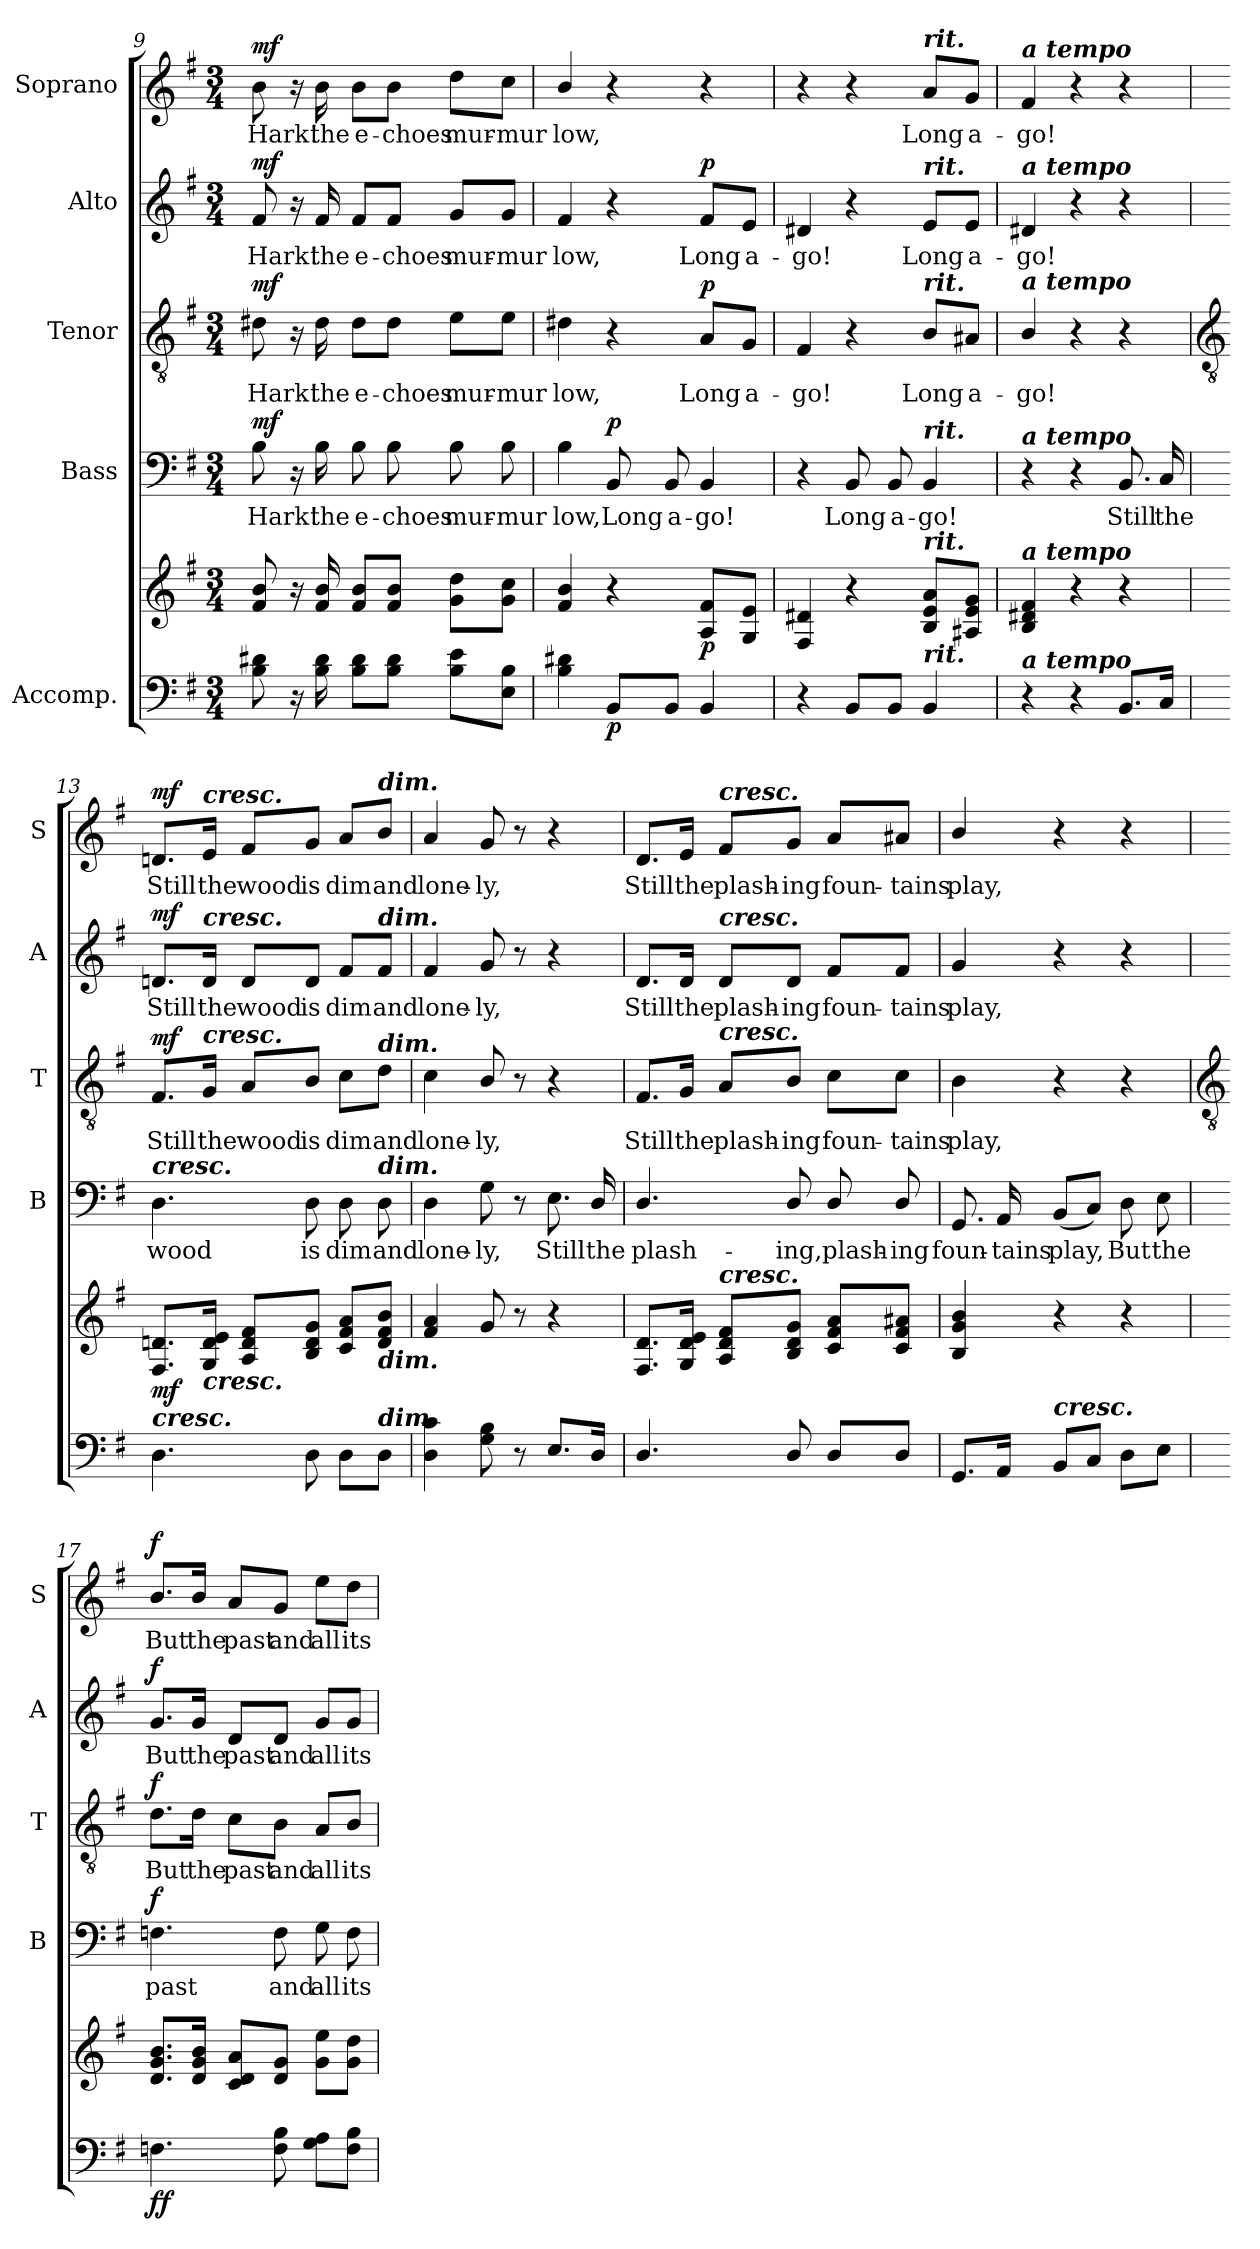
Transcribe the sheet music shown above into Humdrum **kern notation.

**kern	**kern	**dynam	**kern	**text	**dynam	**kern	**text	**dynam	**kern	**text	**dynam	**kern	**text	**dynam
*part5	*part5	*part5	*part4	*part4	*part4	*part3	*part3	*part3	*part2	*part2	*part2	*part1	*part1	*part1
*staff6	*staff5	*staff5/6	*staff4	*staff4	*staff4	*staff3	*staff3	*staff3	*staff2	*staff2	*staff2	*staff1	*staff1	*staff1
*I"Accomp.	*	*	*I"Bass	*	*	*I"Tenor	*	*	*I"Alto	*	*	*I"Soprano	*	*
*	*	*	*I'B	*	*	*I'T	*	*	*I'A	*	*	*I'S	*	*
!!LO:LB:g=z
*clefF4	*clefG2	*	*clefF4	*	*	*clefGv2	*	*	*clefG2	*	*	*clefG2	*	*
*k[f#]	*k[f#]	*	*k[f#]	*	*	*k[f#]	*	*	*k[f#]	*	*	*k[f#]	*	*
*G:	*G:	*	*G:	*	*	*G:	*	*	*G:	*	*	*G:	*	*
*M3/4	*M3/4	*	*M3/4	*	*	*M3/4	*	*	*M3/4	*	*	*M3/4	*	*
=9	=9	=9	=9	=9	=9	=9	=9	=9	=9	=9	=9	=9	=9	=9
!	!	!LO:DY:b=2	!	!LO:LY:b	!	!	!LO:LY:b	!	!	!LO:LY:b	!	!	!LO:LY:b	!
!	!	!LO:DY:n=1:b	!	!	!LO:DY:b	!	!	!LO:DY:b	!	!	!LO:DY:b	!	!	!LO:DY:b
8B 8d#X	8f# 8b	mf mf	8B	Hark!	mf	8d#X	Hark!	mf	8f#	Hark!	mf	8b	Hark!	mf
16r	16r	.	16r	.	.	16r	.	.	16r	.	.	16r	.	.
!	!	!	!	!LO:LY:b	!	!	!LO:LY:b	!	!	!LO:LY:b	!	!	!LO:LY:b	!
16B 16d#	16f# 16b	.	16B	the	.	16d#	the	.	16f#	the	.	16b	the	.
!	!	!	!	!LO:LY:b	!	!	!LO:LY:b	!	!	!LO:LY:b	!	!	!LO:LY:b	!
8B 8d#L	8f# 8bL	.	8B	e-	.	8d#\L	e-	.	8f#/L	e-	.	8b\L	e-	.
!	!	!	!	!LO:LY:b	!	!	!LO:LY:b	!	!	!LO:LY:b	!	!	!LO:LY:b	!
8B 8d#J	8f# 8bJ	.	8B	-choes	.	8d#\J	-choes	.	8f#/J	-choes	.	8b\J	-choes	.
!	!	!	!	!LO:LY:b	!	!	!LO:LY:b	!	!	!LO:LY:b	!	!	!LO:LY:b	!
8B 8eL	8g 8ddL	.	8B	mur-	.	8e\L	mur-	.	8g/L	mur-	.	8dd\L	mur-	.
!	!	!	!	!LO:LY:b	!	!	!LO:LY:b	!	!	!LO:LY:b	!	!	!LO:LY:b	!
8E 8BJ	8g 8ccJ	.	8B	-mur	.	8e\J	-mur	.	8g/J	-mur	.	8cc\J	-mur	.
=10	=10	=10	=10	=10	=10	=10	=10	=10	=10	=10	=10	=10	=10	=10
!	!	!	!	!LO:LY:b	!	!	!LO:LY:b	!	!	!LO:LY:b	!	!	!LO:LY:b	!
4B 4d#X	4f#/ 4b/	.	4B	low,	.	4d#X	low,	.	4f#	low,	.	4b/	low,	.
!	!	!LO:DY:b=2	!	!LO:LY:b	!LO:DY:b	!	!	!	!	!	!	!	!	!
8BBL	4r	p	8BB	Long	p	4r	.	.	4r	.	.	4r	.	.
!	!	!	!	!LO:LY:b	!	!	!	!	!	!	!	!	!	!
8BBJ	.	.	8BB	a-	.	.	.	.	.	.	.	.	.	.
!	!	!LO:DY:b	!	!LO:LY:b	!	!	!LO:LY:b	!LO:DY:b	!	!LO:LY:b	!LO:DY:b	!	!	!
4BB	8A 8f#L	p	4BB	-go!	.	8A/L	Long	p	8f#/L	Long	p	4r	.	.
!	!	!	!	!	!	!	!LO:LY:b	!	!	!LO:LY:b	!	!	!	!
.	8G 8eJ	.	.	.	.	8G/J	a-	.	8e/J	a-	.	.	.	.
=11	=11	=11	=11	=11	=11	=11	=11	=11	=11	=11	=11	=11	=11	=11
!	!	!	!	!	!	!	!LO:LY:b	!	!	!LO:LY:b	!	!	!	!
4r	4F# 4d#X	.	4r	.	.	4F#	-go!	.	4d#X	-go!	.	4r	.	.
!	!	!	!	!LO:LY:b	!	!	!	!	!	!	!	!	!	!
8BBL	4r	.	8BB	Long	.	4r	.	.	4r	.	.	4r	.	.
!	!	!	!	!LO:LY:b	!	!	!	!	!	!	!	!	!	!
8BBJ	.	.	8BB	a-	.	.	.	.	.	.	.	.	.	.
!	!	!	!	!	!	!	!	!	!	!	!	!LO:TX:a:Bi:t=rit.	!	!
!	!	!	!	!	!	!	!	!	!LO:TX:a:Bi:t=rit.	!	!	!	!	!
!	!	!	!	!	!	!LO:TX:a:Bi:t=rit.	!	!	!	!	!	!	!	!
!	!	!	!LO:TX:a:Bi:t=rit.	!	!	!	!	!	!	!	!	!	!	!
!	!LO:TX:a:Bi:t=rit.	!	!	!	!	!	!	!	!	!	!	!	!	!
!LO:TX:a:Bi:t=rit.	!	!	!	!	!	!	!	!	!	!	!	!	!	!
!	!	!	!	!LO:LY:b	!	!	!LO:LY:b	!	!	!LO:LY:b	!	!	!LO:LY:b	!
4BB	8B 8e 8aL	.	4BB	-go!	.	8B/L	Long	.	8e/L	Long	.	8a/L	Long	.
!	!	!	!	!	!	!	!LO:LY:b	!	!	!LO:LY:b	!	!	!LO:LY:b	!
.	8A#X 8e 8gJ	.	.	.	.	8A#X/J	a-	.	8e/J	a-	.	8g/J	a-	.
=12	=12	=12	=12	=12	=12	=12	=12	=12	=12	=12	=12	=12	=12	=12
!	!	!	!	!	!	!	!	!	!	!	!	!LO:TX:a:Bi:t=a tempo	!	!
!	!	!	!	!	!	!	!	!	!LO:TX:a:Bi:t=a tempo	!	!	!	!	!
!	!	!	!	!	!	!LO:TX:a:Bi:t=a tempo	!	!	!	!	!	!	!	!
!	!	!	!LO:TX:a:Bi:t=a tempo	!	!	!	!	!	!	!	!	!	!	!
!	!LO:TX:a:Bi:t=a tempo	!	!	!	!	!	!	!	!	!	!	!	!	!
!LO:TX:a:Bi:t=a tempo	!	!	!	!	!	!	!	!	!	!	!	!	!	!
!	!	!	!	!	!	!	!LO:LY:b	!	!	!LO:LY:b	!	!	!LO:LY:b	!
4r	4B 4d#X 4f#	.	4r	.	.	4B/	-go!	.	4d#X	-go!	.	4f#	-go!	.
4r	4r	.	4r	.	.	4r	.	.	4r	.	.	4r	.	.
!	!	!	!	!LO:LY:b	!	!	!	!	!	!	!	!	!	!
8.BBL	4r	.	8.BB	Still	.	4r	.	.	4r	.	.	4r	.	.
!	!	!	!	!LO:LY:b	!	!	!	!	!	!	!	!	!	!
16CJ	.	.	16C	the	.	.	.	.	.	.	.	.	.	.
!!LO:LB:g=z
=13	=13	=13	=13	=13	=13	=13	=13	=13	=13	=13	=13	=13	=13	=13
*	*	*	*	*	*	*clefGv2	*	*	*	*	*	*	*	*
!	!	!	!LO:TX:a:Bi:t=cresc.	!	!	!	!	!	!	!	!	!	!	!
!LO:TX:a:Bi:t=cresc.	!	!	!	!	!	!	!	!	!	!	!	!	!	!
!	!	!LO:DY:b	!	!LO:LY:b	!	!	!LO:LY:b	!LO:DY:b	!	!LO:LY:b	!LO:DY:b	!	!LO:LY:b	!LO:DY:b
4.D	8.F# 8.dnL	mf	4.D	wood	.	8.F#/L	Still	mf	8.dn/L	Still	mf	8.dn/L	Still	mf
!	!	!	!	!	!	!	!	!	!	!	!	!LO:TX:a:Bi:t=cresc.	!	!
!	!	!	!	!	!	!	!	!	!LO:TX:a:Bi:t=cresc.	!	!	!	!	!
!	!	!	!	!	!	!LO:TX:a:Bi:t=cresc.	!	!	!	!	!	!	!	!
!	!LO:TX:b:Bi:t=cresc.	!	!	!	!	!	!	!	!	!	!	!	!	!
!	!	!	!	!	!	!	!LO:LY:b	!	!	!LO:LY:b	!	!	!LO:LY:b	!
.	16G 16d 16eJ	.	.	.	.	16G/Jk	the	.	16d/Jk	the	.	16e/Jk	the	.
!	!	!	!	!	!	!	!LO:LY:b	!	!	!LO:LY:b	!	!	!LO:LY:b	!
.	8A 8d 8f#L	.	.	.	.	8A/L	wood	.	8d/L	wood	.	8f#/L	wood	.
!	!	!	!	!LO:LY:b	!	!	!LO:LY:b	!	!	!LO:LY:b	!	!	!LO:LY:b	!
8D	8B 8d 8gJ	.	8D	is	.	8B/J	is	.	8d/J	is	.	8g/J	is	.
!	!	!	!	!LO:LY:b	!	!	!LO:LY:b	!	!	!LO:LY:b	!	!	!LO:LY:b	!
8DL	8c 8f# 8aL	.	8D	dim	.	8c\L	dim	.	8f#/L	dim	.	8a/L	dim	.
!	!	!	!	!	!	!	!	!	!	!	!	!LO:TX:a:Bi:t=dim.	!	!
!	!	!	!	!	!	!	!	!	!LO:TX:a:Bi:t=dim.	!	!	!	!	!
!	!	!	!	!	!	!LO:TX:a:Bi:t=dim.	!	!	!	!	!	!	!	!
!	!	!	!LO:TX:a:Bi:t=dim.	!	!	!	!	!	!	!	!	!	!	!
!	!LO:TX:b:Bi:t=dim.	!	!	!	!	!	!	!	!	!	!	!	!	!
!LO:TX:a:Bi:t=dim.	!	!	!	!	!	!	!	!	!	!	!	!	!	!
!	!	!	!	!LO:LY:b	!	!	!LO:LY:b	!	!	!LO:LY:b	!	!	!LO:LY:b	!
8DJ	8d 8f# 8bJ	.	8D	and	.	8d\J	and	.	8f#/J	and	.	8b/J	and	.
=14	=14	=14	=14	=14	=14	=14	=14	=14	=14	=14	=14	=14	=14	=14
!	!	!	!	!LO:LY:b	!	!	!LO:LY:b	!	!	!LO:LY:b	!	!	!LO:LY:b	!
4D 4c	4f# 4a	.	4D	lone-	.	4c	lone-	.	4f#	lone-	.	4a	lone-	.
!	!	!	!	!LO:LY:b	!	!	!LO:LY:b	!	!	!LO:LY:b	!	!	!LO:LY:b	!
8G 8B	8g	.	8G	-ly,	.	8B/	-ly,	.	8g	-ly,	.	8g	-ly,	.
8r	8r	.	8r	.	.	8r	.	.	8r	.	.	8r	.	.
!	!	!	!	!LO:LY:b	!	!	!	!	!	!	!	!	!	!
8.EL	4r	.	8.E	Still	.	4r	.	.	4r	.	.	4r	.	.
!	!	!	!	!LO:LY:b	!	!	!	!	!	!	!	!	!	!
16D/J	.	.	16D/	the	.	.	.	.	.	.	.	.	.	.
=15	=15	=15	=15	=15	=15	=15	=15	=15	=15	=15	=15	=15	=15	=15
!	!	!	!	!LO:LY:b	!	!	!LO:LY:b	!	!	!LO:LY:b	!	!	!LO:LY:b	!
4.D/	8.F# 8.dL	.	4.D/	plash-	.	8.F#/L	Still	.	8.d/L	Still	.	8.d/L	Still	.
!	!	!	!	!	!	!	!LO:LY:b	!	!	!LO:LY:b	!	!	!LO:LY:b	!
.	16G 16d 16eJ	.	.	.	.	16G/Jk	the	.	16d/Jk	the	.	16e/Jk	the	.
!	!	!	!	!	!	!	!	!	!	!	!	!LO:TX:a:Bi:t=cresc.	!	!
!	!	!	!	!	!	!	!	!	!LO:TX:a:Bi:t=cresc.	!	!	!	!	!
!	!	!	!	!	!	!LO:TX:a:Bi:t=cresc.	!	!	!	!	!	!	!	!
!	!LO:TX:a:Bi:t=cresc.	!	!	!	!	!	!	!	!	!	!	!	!	!
!	!	!	!	!	!	!	!LO:LY:b	!	!	!LO:LY:b	!	!	!LO:LY:b	!
.	8A 8d 8f#L	.	.	.	.	8A/L	plash-	.	8d/L	plash-	.	8f#/L	plash-	.
!	!	!	!	!LO:LY:b	!	!	!LO:LY:b	!	!	!LO:LY:b	!	!	!LO:LY:b	!
8D/	8B 8d 8gJ	.	8D/	-ing,	.	8B/J	-ing	.	8d/J	-ing	.	8g/J	-ing	.
!	!	!	!	!LO:LY:b	!	!	!LO:LY:b	!	!	!LO:LY:b	!	!	!LO:LY:b	!
8D/L	8c 8f# 8aL	.	8D/	plash-	.	8c\L	foun-	.	8f#/L	foun-	.	8a/L	foun-	.
!	!	!	!	!LO:LY:b	!	!	!LO:LY:b	!	!	!LO:LY:b	!	!	!LO:LY:b	!
8D/J	8c 8f# 8a#XJ	.	8D/	-ing	.	8c\J	-tains	.	8f#/J	-tains	.	8a#X/J	-tains	.
=16	=16	=16	=16	=16	=16	=16	=16	=16	=16	=16	=16	=16	=16	=16
!	!	!	!	!LO:LY:b	!	!	!LO:LY:b	!	!	!LO:LY:b	!	!	!LO:LY:b	!
8.GGL	4B/ 4g/ 4b/	.	8.GG	foun-	.	4B	play,	.	4g	play,	.	4b/	play,	.
!	!	!	!	!LO:LY:b	!	!	!	!	!	!	!	!	!	!
16AAJ	.	.	16AA	-tains	.	.	.	.	.	.	.	.	.	.
!LO:TX:a:Bi:t=cresc.	!	!	!	!	!	!	!	!	!	!	!	!	!	!
!	!	!	!	!LO:LY:b	!	!	!	!	!	!	!	!	!	!
8BBL	4r	.	(<8BBL	play,	.	4r	.	.	4r	.	.	4r	.	.
8CJ	.	.	8CJ)	.	.	.	.	.	.	.	.	.	.	.
!	!	!	!	!LO:LY:b	!	!	!	!	!	!	!	!	!	!
8DL	4r	.	8D	But	.	4r	.	.	4r	.	.	4r	.	.
!	!	!	!	!LO:LY:b	!	!	!	!	!	!	!	!	!	!
8EJ	.	.	8E	the	.	.	.	.	.	.	.	.	.	.
!!LO:LB:g=z
=17	=17	=17	=17	=17	=17	=17	=17	=17	=17	=17	=17	=17	=17	=17
*	*	*	*	*	*	*clefGv2	*	*	*	*	*	*	*	*
!	!	!LO:DY:b=2	!	!LO:LY:b	!	!	!LO:LY:b	!	!	!LO:LY:b	!	!	!LO:LY:b	!
!	!	!LO:DY:n=1:b	!	!	!LO:DY:b	!	!	!LO:DY:b	!	!	!LO:DY:b	!	!	!LO:DY:b
4.Fn	8.d/ 8.g/ 8.b/L	f f	4.Fn	past	f	8.d\L	But	f	8.g/L	But	f	8.b/L	But	f
!	!	!	!	!	!	!	!LO:LY:b	!	!	!LO:LY:b	!	!	!LO:LY:b	!
.	16d/ 16g/ 16b/J	.	.	.	.	16d\Jk	the	.	16g/Jk	the	.	16b/Jk	the	.
!	!	!	!	!	!	!	!LO:LY:b	!	!	!LO:LY:b	!	!	!LO:LY:b	!
.	8c 8d 8aL	.	.	.	.	8c\L	past	.	8d/L	past	.	8a/L	past	.
!	!	!	!	!LO:LY:b	!	!	!LO:LY:b	!	!	!LO:LY:b	!	!	!LO:LY:b	!
8F 8B	8d 8gJ	.	8F	and	.	8B\J	and	.	8d/J	and	.	8g/J	and	.
!	!	!	!	!LO:LY:b	!	!	!LO:LY:b	!	!	!LO:LY:b	!	!	!LO:LY:b	!
8G 8AL	8g 8eeL	.	8G	all	.	8A/L	all	.	8g/L	all	.	8ee\L	all	.
!	!	!	!	!LO:LY:b	!	!	!LO:LY:b	!	!	!LO:LY:b	!	!	!LO:LY:b	!
8F 8BJ	8g 8ddJ	.	8F	its	.	8B/J	its	.	8g/J	its	.	8dd\J	its	.
=	=	=	=	=	=	=	=	=	=	=	=	=	=	=
*-	*-	*-	*-	*-	*-	*-	*-	*-	*-	*-	*-	*-	*-	*-
